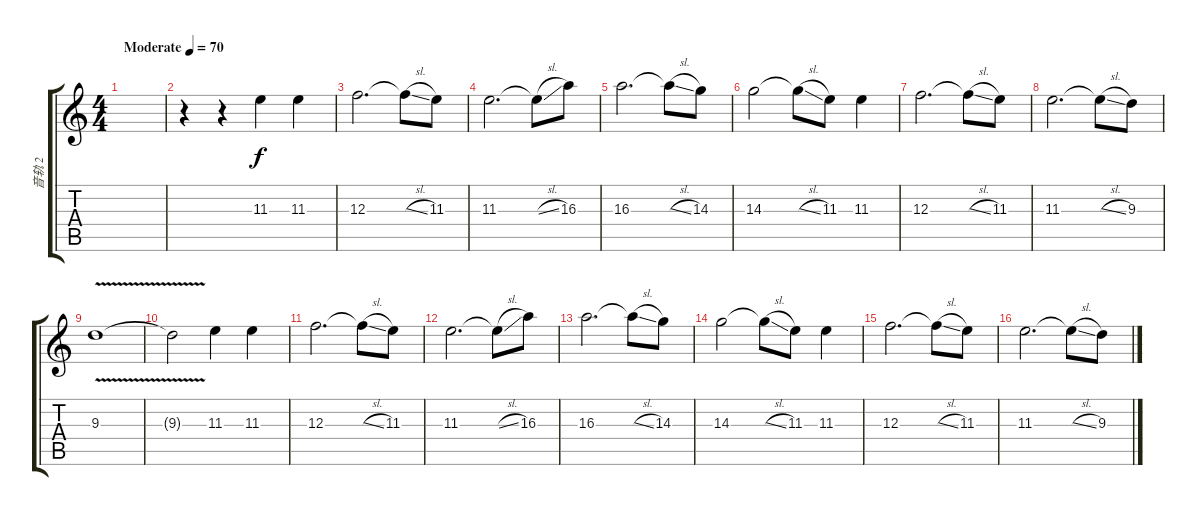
\track ("音轨 2" "音轨 2") {instrument distortionguitar}
\staff {score tabs}
\tuning (D4 A3 F3 C3 G2 D2) {hide}
\ts (4 4)
\tempo (70 "Moderate")
\clef g2
\ks c
|
r.4 r.4 11.3.4 11.3.4 |
12.3.2{d} 12.3{sl t}.8 11.3.8 |
11.3.2{d} 11.3{sl t}.8 16.3.8 |
16.3.2{d} 16.3{sl t}.8 14.3.8 |
14.3.2 14.3{sl t}.8 11.3.8 11.3.4 |
12.3.2{d} 12.3{sl t}.8 11.3.8 |
11.3.2{d} 11.3{sl t}.8 9.3.8 |
9.3{v}.1 |
9.3{t}.2 11.3.4 11.3.4 |
12.3.2{d} 12.3{sl t}.8 11.3.8 |
11.3.2{d} 11.3{sl t}.8 16.3.8 |
16.3.2{d} 16.3{sl t}.8 14.3.8 |
14.3.2 14.3{sl t}.8 11.3.8 11.3.4 |
12.3.2{d} 12.3{sl t}.8 11.3.8 |
11.3.2{d} 11.3{sl t}.8 9.3.8
